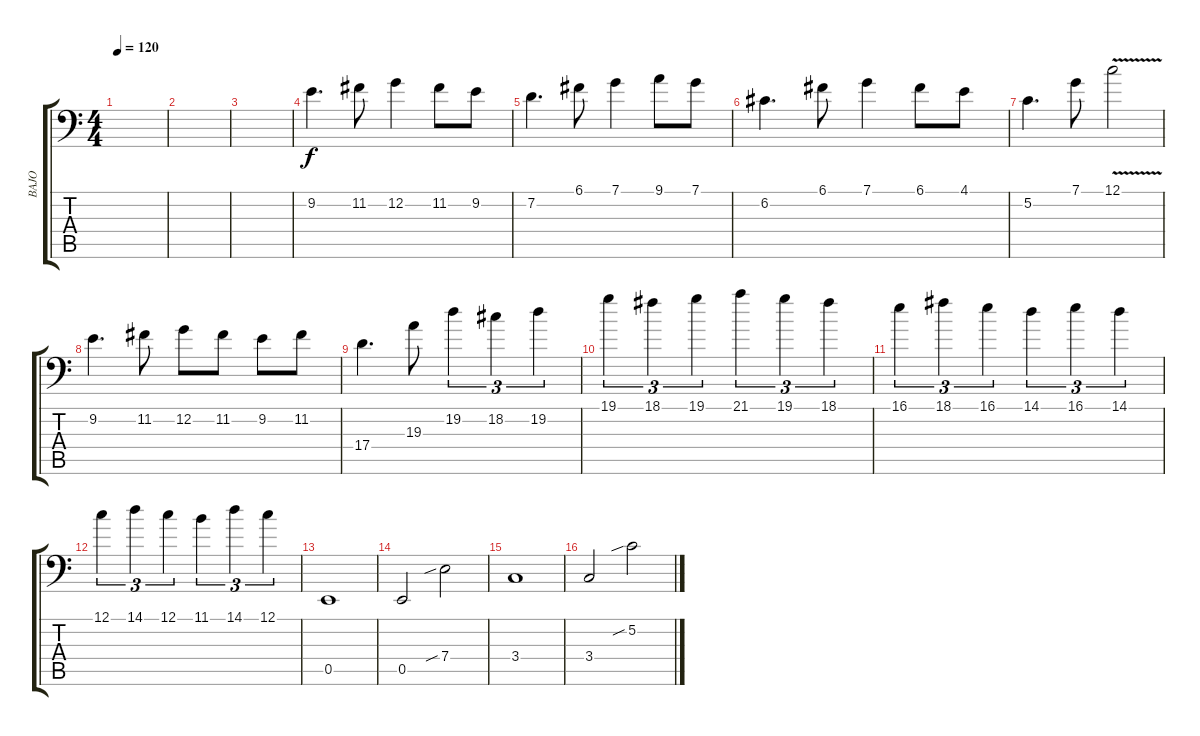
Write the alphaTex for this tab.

\track ("BAJO" "BAJO") {instrument electricbassfinger}
\staff {score tabs}
\tuning (C3 G2 D2 A1 E1 B0) {hide}
\ts (4 4)
\tempo 120
\clef f4
\ks c
|
|
|
9.2.4{d} 11.2.8 12.2.4 11.2.8 9.2.8 |
7.2.4{d} 6.1.8 7.1.4 9.1.8 7.1.8 |
6.2.4{d} 6.1.8 7.1.4 6.1.8 4.1.8 |
5.2.4{d} 7.1.8 12.1{v}.2 |
9.2.4{d} 11.2.8 12.2.8 11.2.8 9.2.8 11.2.8 |
17.4.4{d} 19.3.8 19.2.4{tu (3 2)} 18.2.4{tu (3 2)} 19.2.4{tu (3 2)} |
19.1.4{tu (3 2)} 18.1.4{tu (3 2)} 19.1.4{tu (3 2)} 21.1.4{tu (3 2)} 19.1.4{tu (3 2)} 18.1.4{tu (3 2)} |
16.1.4{tu (3 2)} 18.1.4{tu (3 2)} 16.1.4{tu (3 2)} 14.1.4{tu (3 2)} 16.1.4{tu (3 2)} 14.1.4{tu (3 2)} |
12.1.4{tu (3 2)} 14.1.4{tu (3 2)} 12.1.4{tu (3 2)} 11.1.4{tu (3 2)} 14.1.4{tu (3 2)} 12.1.4{tu (3 2)} |
0.5.1 |
0.5.2 7.4{sib}.2 |
3.4.1 |
3.4.2 5.2{sib}.2
